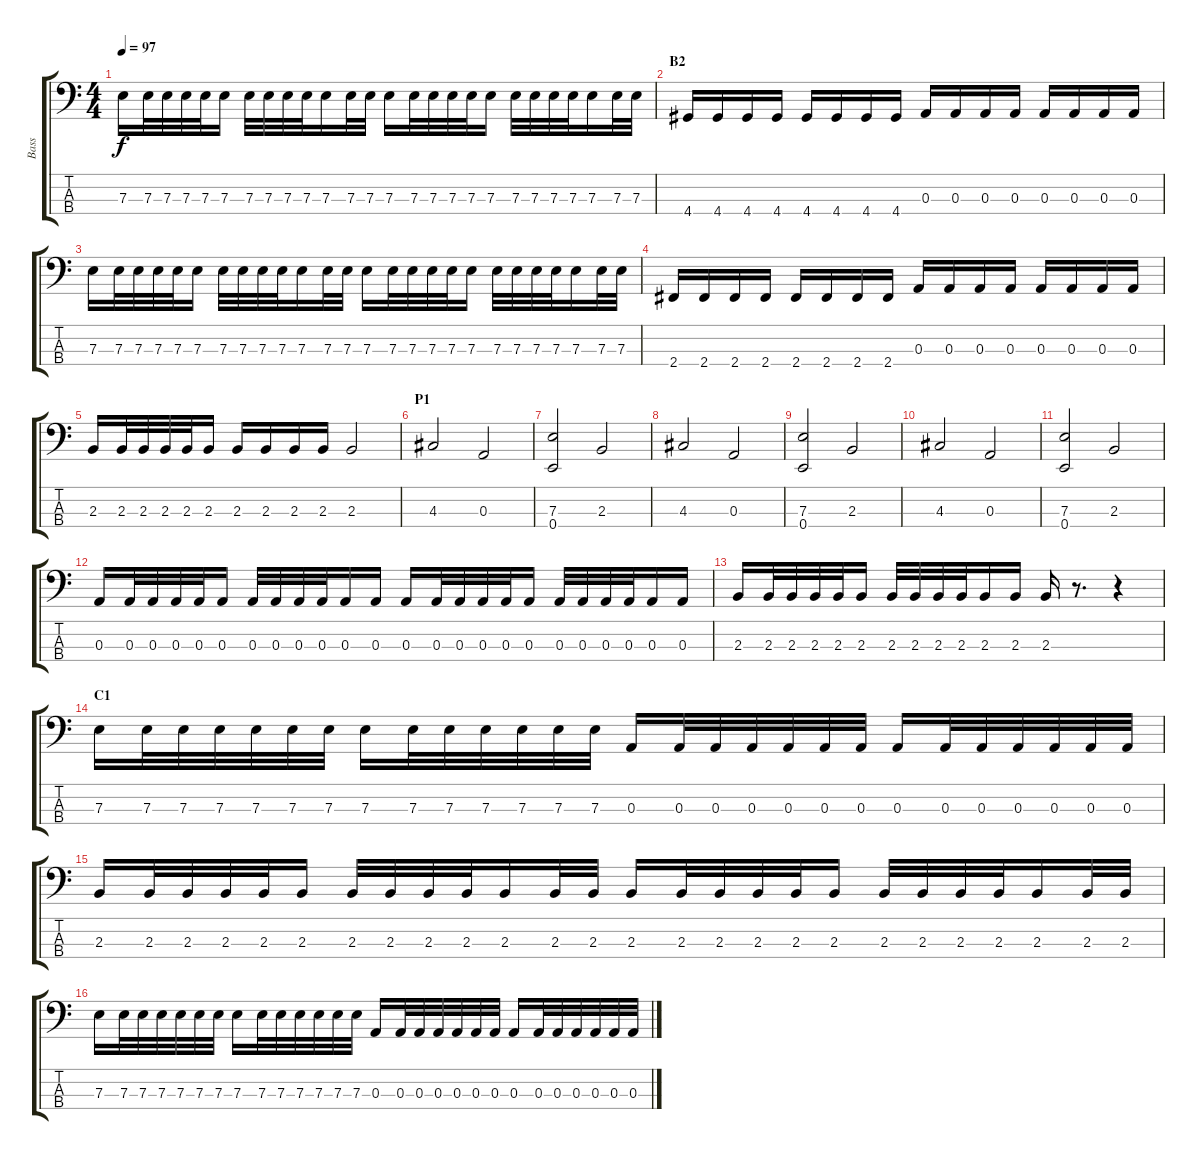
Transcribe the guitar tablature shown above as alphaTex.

\track ("Bass" "Bass") {instrument electricbassfinger}
\staff {score tabs}
\tuning (G2 D2 A1 E1) {hide}
\ts (4 4)
\tempo 97
\clef f4
\ks c
7.3.16{dy f} 7.3.32 7.3.32 7.3.32 7.3.32 7.3.16 7.3.32 7.3.32 7.3.32 7.3.32 7.3.16 7.3.32 7.3.32 7.3.16 7.3.32 7.3.32 7.3.32 7.3.32 7.3.16 7.3.32 7.3.32 7.3.32 7.3.32 7.3.16 7.3.32 7.3.32 |
\section ("" "B2")
4.4.16 4.4.16 4.4.16 4.4.16 4.4.16 4.4.16 4.4.16 4.4.16 0.3.16 0.3.16 0.3.16 0.3.16 0.3.16 0.3.16 0.3.16 0.3.16 |
7.3.16 7.3.32 7.3.32 7.3.32 7.3.32 7.3.16 7.3.32 7.3.32 7.3.32 7.3.32 7.3.16 7.3.32 7.3.32 7.3.16 7.3.32 7.3.32 7.3.32 7.3.32 7.3.16 7.3.32 7.3.32 7.3.32 7.3.32 7.3.16 7.3.32 7.3.32 |
2.4.16 2.4.16 2.4.16 2.4.16 2.4.16 2.4.16 2.4.16 2.4.16 0.3.16 0.3.16 0.3.16 0.3.16 0.3.16 0.3.16 0.3.16 0.3.16 |
2.3.16 2.3.32 2.3.32 2.3.32 2.3.32 2.3.16 2.3.16 2.3.16 2.3.16 2.3.16 2.3.2 |
\section ("" "P1")
4.3.2 0.3.2 |
(7.3 0.4).2 2.3.2 |
4.3.2 0.3.2 |
(7.3 0.4).2 2.3.2 |
4.3.2 0.3.2 |
(7.3 0.4).2 2.3.2 |
0.3.16 0.3.32 0.3.32 0.3.32 0.3.32 0.3.16 0.3.32 0.3.32 0.3.32 0.3.32 0.3.16 0.3.16 0.3.16 0.3.32 0.3.32 0.3.32 0.3.32 0.3.16 0.3.32 0.3.32 0.3.32 0.3.32 0.3.16 0.3.16 |
2.3.16 2.3.32 2.3.32 2.3.32 2.3.32 2.3.16 2.3.32 2.3.32 2.3.32 2.3.32 2.3.16 2.3.16 2.3.16 r.8{d} r.4 |
\section ("" "C1")
7.3.16 7.3.32 7.3.32 7.3.32 7.3.32 7.3.32 7.3.32 7.3.16 7.3.32 7.3.32 7.3.32 7.3.32 7.3.32 7.3.32 0.3.16 0.3.32 0.3.32 0.3.32 0.3.32 0.3.32 0.3.32 0.3.16 0.3.32 0.3.32 0.3.32 0.3.32 0.3.32 0.3.32 |
2.3.16 2.3.32 2.3.32 2.3.32 2.3.32 2.3.16 2.3.32 2.3.32 2.3.32 2.3.32 2.3.16 2.3.32 2.3.32 2.3.16 2.3.32 2.3.32 2.3.32 2.3.32 2.3.16 2.3.32 2.3.32 2.3.32 2.3.32 2.3.16 2.3.32 2.3.32 |
7.3.16 7.3.32 7.3.32 7.3.32 7.3.32 7.3.32 7.3.32 7.3.16 7.3.32 7.3.32 7.3.32 7.3.32 7.3.32 7.3.32 0.3.16 0.3.32 0.3.32 0.3.32 0.3.32 0.3.32 0.3.32 0.3.16 0.3.32 0.3.32 0.3.32 0.3.32 0.3.32 0.3.32
